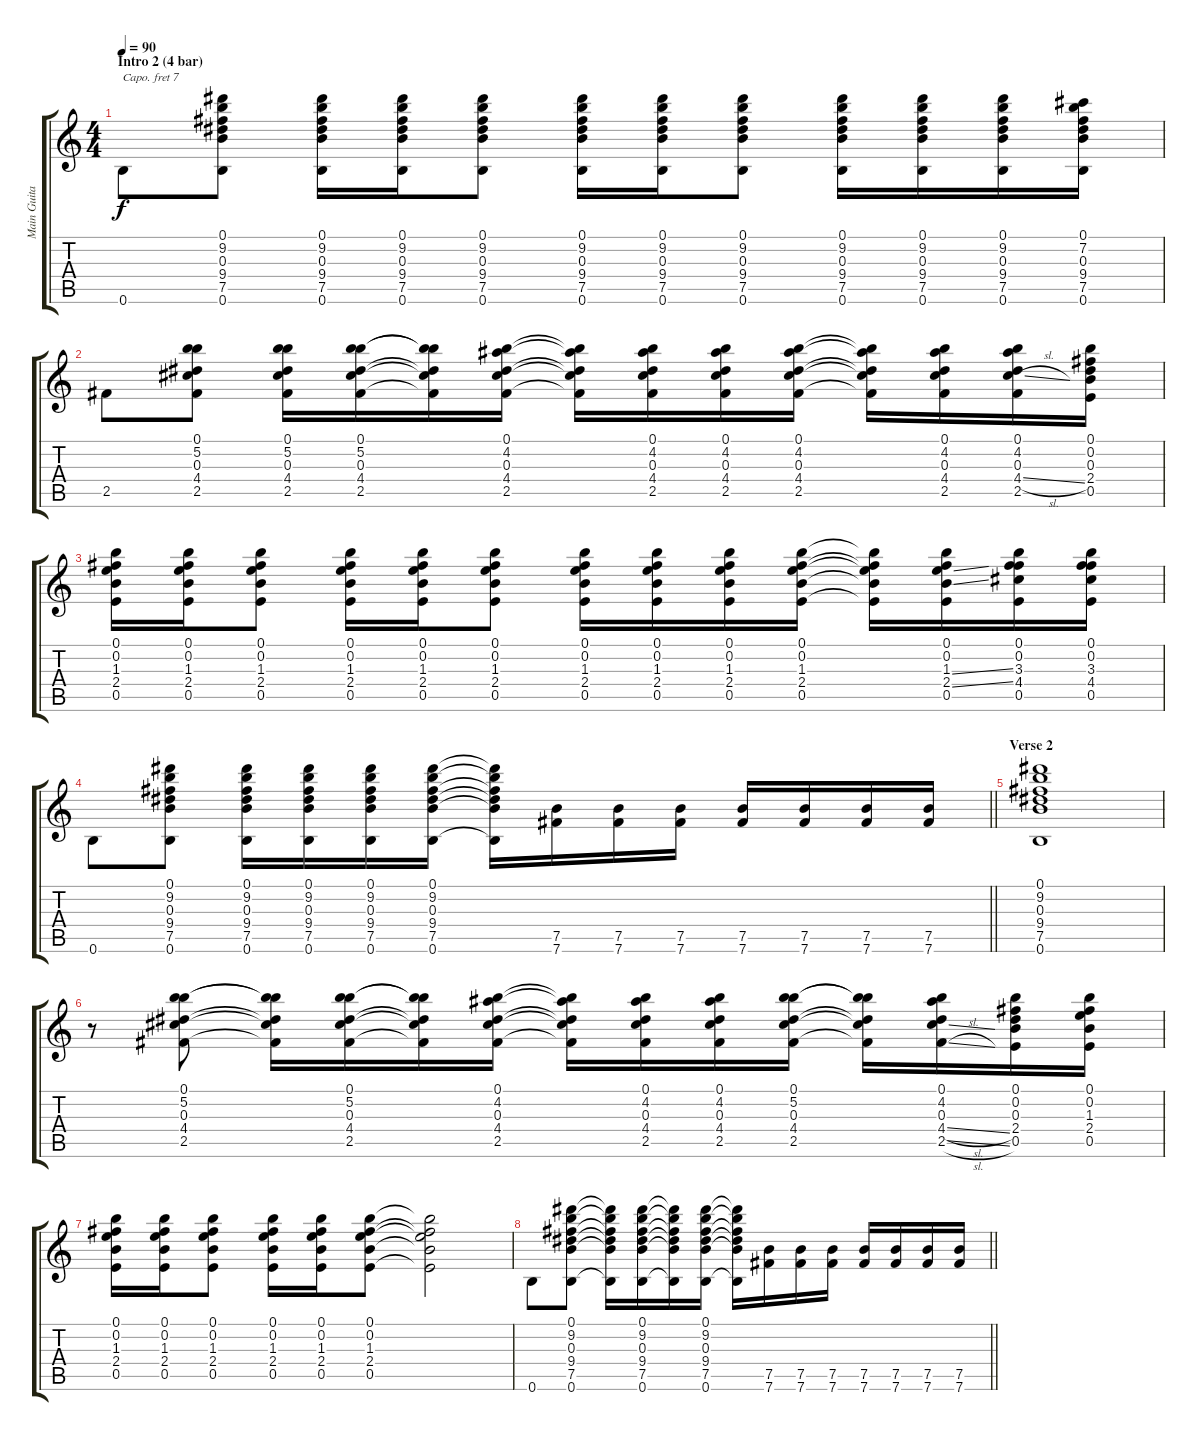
\track ("Main Guitar" "Main Guita") {instrument electricguitarclean}
\staff {score tabs}
\capo 7
\tuning (E4 B3 Ab3 D3 A2 E2) {hide}
\ts (4 4)
\section ("" "Intro 2 (4 bar)")
\tempo 90
\clef g2
\ks c
0.6.8{dy f} (0.1 9.2 0.3 9.4 7.5 0.6).8 (0.1 9.2 0.3 9.4 7.5 0.6).16 (0.1 9.2 0.3 9.4 7.5 0.6).16 (0.1 9.2 0.3 9.4 7.5 0.6).8 (0.1 9.2 0.3 9.4 7.5 0.6).16 (0.1 9.2 0.3 9.4 7.5 0.6).16 (0.1 9.2 0.3 9.4 7.5 0.6).8 (0.1 9.2 0.3 9.4 7.5 0.6).16 (0.1 9.2 0.3 9.4 7.5 0.6).16 (0.1 9.2 0.3 9.4 7.5 0.6).16 (0.1 7.2 0.3 9.4 7.5 0.6).16 |
2.5.8 (0.1 5.2 0.3 4.4 2.5).8 (0.1 5.2 0.3 4.4 2.5).16 (0.1 5.2 0.3 4.4 2.5).16 (0.1{t} 5.2{t} 0.3{t} 4.4{t} 2.5{t}).16 (0.1 4.2 0.3 4.4 2.5).16 (0.1{t} 4.2{t} 0.3{t} 4.4{t} 2.5{t}).16 (0.1 4.2 0.3 4.4 2.5).16 (0.1 4.2 0.3 4.4 2.5).16 (0.1 4.2 0.3 4.4 2.5).16 (0.1{t} 4.2{t} 0.3{t} 4.4{t} 2.5{t}).16 (0.1 4.2 0.3 4.4 2.5).16 (0.1 4.2 0.3 4.4{sl} 2.5).16 (0.1 0.2 0.3 2.4 0.5).16 |
(0.1 0.2 1.3 2.4 0.5).16 (0.1 0.2 1.3 2.4 0.5).16 (0.1 0.2 1.3 2.4 0.5).8 (0.1 0.2 1.3 2.4 0.5).16 (0.1 0.2 1.3 2.4 0.5).16 (0.1 0.2 1.3 2.4 0.5).8 (0.1 0.2 1.3 2.4 0.5).16 (0.1 0.2 1.3 2.4 0.5).16 (0.1 0.2 1.3 2.4 0.5).16 (0.1 0.2 1.3 2.4 0.5).16 (0.1{t} 0.2{t} 1.3{t} 2.4{t} 0.5{t}).16 (0.1 0.2 1.3{ss} 2.4{ss} 0.5).16 (0.1 0.2 3.3 4.4 0.5).16 (0.1 0.2 3.3 4.4 0.5).16 |
\barLineRight lightlight
0.6.8 (0.1 9.2 0.3 9.4 7.5 0.6).8 (0.1 9.2 0.3 9.4 7.5 0.6).16 (0.1 9.2 0.3 9.4 7.5 0.6).16 (0.1 9.2 0.3 9.4 7.5 0.6).16 (0.1 9.2 0.3 9.4 7.5 0.6).16 (0.1{t} 9.2{t} 0.3{t} 9.4{t} 7.5{t} 0.6{t}).16 (7.5 7.6).16 (7.5 7.6).16 (7.5 7.6).16 (7.5 7.6).16 (7.5 7.6).16 (7.5 7.6).16 (7.5 7.6).16 |
\section ("" "Verse 2")
(0.1 9.2 0.3 9.4 7.5 0.6).1 |
r.8 (0.1 5.2 0.3 4.4 2.5).8 (0.1{t} 5.2{t} 0.3{t} 4.4{t} 2.5{t}).16 (0.1 5.2 0.3 4.4 2.5).16 (0.1{t} 5.2{t} 0.3{t} 4.4{t} 2.5{t}).16 (0.1 4.2 0.3 4.4 2.5).16 (0.1{t} 4.2{t} 0.3{t} 4.4{t} 2.5{t}).16 (0.1 4.2 0.3 4.4 2.5).16 (0.1 4.2 0.3 4.4 2.5).16 (0.1 5.2 0.3 4.4 2.5).16 (0.1{t} 5.2{t} 0.3{t} 4.4{t} 2.5{t}).16 (0.1 4.2 0.3 4.4{sl} 2.5{sl}).16 (0.1 0.2 0.3 2.4 0.5).16 (0.1 0.2 1.3 2.4 0.5).16 |
(0.1 0.2 1.3 2.4 0.5).16 (0.1 0.2 1.3 2.4 0.5).16 (0.1 0.2 1.3 2.4 0.5).8 (0.1 0.2 1.3 2.4 0.5).16 (0.1 0.2 1.3 2.4 0.5).16 (0.1 0.2 1.3 2.4 0.5).8 (0.1{t} 0.2{t} 1.3{t} 2.4{t} 0.5{t}).2 |
\barLineRight lightlight
0.6.8 (0.1 9.2 0.3 9.4 7.5 0.6).8 (0.1{t} 9.2{t} 0.3{t} 9.4{t} 7.5{t} 0.6{t}).16 (0.1 9.2 0.3 9.4 7.5 0.6).16 (0.1{t} 9.2{t} 0.3{t} 9.4{t} 7.5{t} 0.6{t}).16 (0.1 9.2 0.3 9.4 7.5 0.6).16 (0.1{t} 9.2{t} 0.3{t} 9.4{t} 7.5{t} 0.6{t}).16 (7.5 7.6).16 (7.5 7.6).16 (7.5 7.6).16 (7.5 7.6).16 (7.5 7.6).16 (7.5 7.6).16 (7.5 7.6).16
